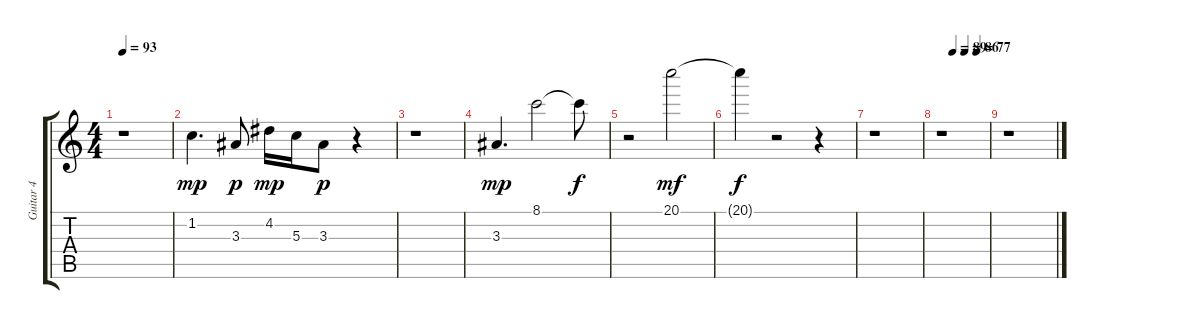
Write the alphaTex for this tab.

\track ("Guitar 4" "Guitar 4") {instrument electricguitarjazz}
\staff {score tabs}
\tuning (E4 B3 G3 D3 A2 E2) {hide}
\ts (4 4)
\tempo 93
\clef g2
\ks c
r.1{dy mp} |
1.2.4{d} 3.3.8{dy p} 4.2.16{dy mp} 5.3.16 3.3.8{dy p} r.4 |
r.1 |
3.3.4{d dy mp} 8.1.2 8.1{t}.8{dy f} |
r.2 20.1.2{dy mf} |
20.1{t}.4{dy f} r.2 r.4 |
r.1 |
\tempo (89 0.25)
\tempo (86 0.5)
\tempo (77 0.75)
r.1 |
r.1
